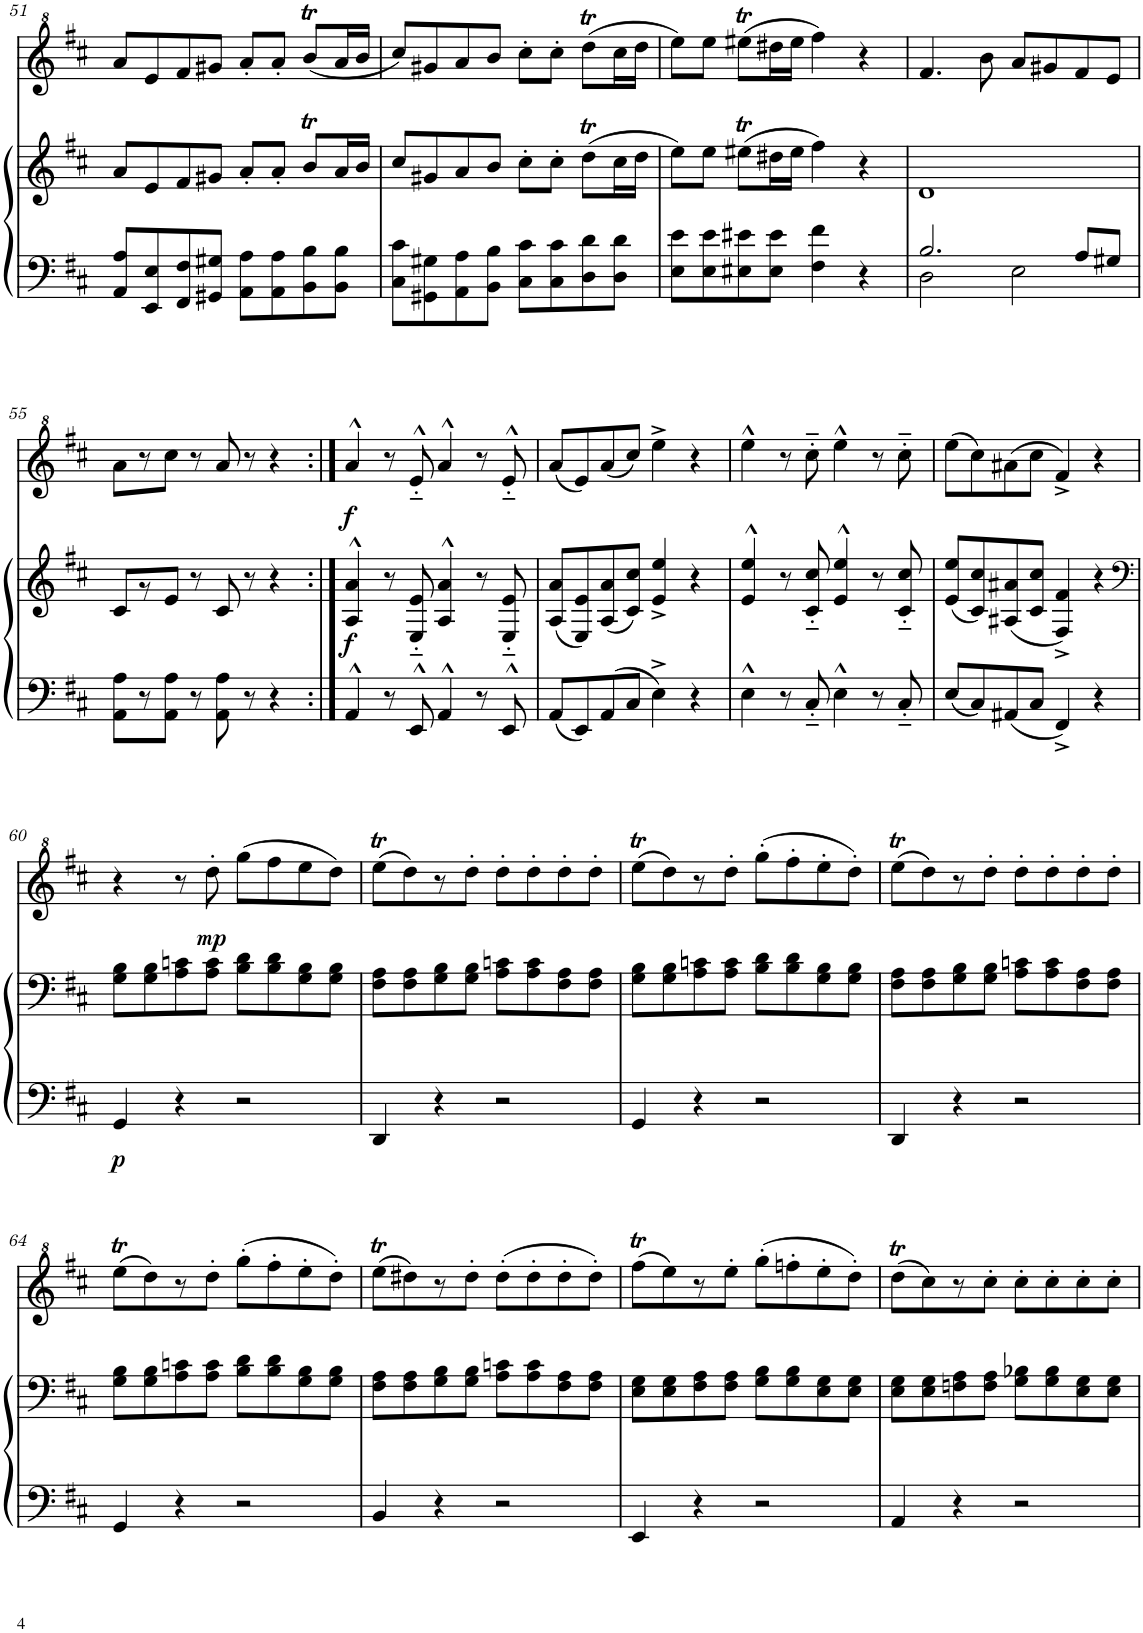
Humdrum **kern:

**kern	**kern	**dynam	**kern	**dynam
*part2	*part2	*part2	*part1	*part1
*staff3	*staff2	*staff2/3	*staff1	*staff1
*I"Piano	*	*	*I"Flauta	*
*I'Pno	*	*	*	*
!!LO:PB:g=z
*clefF4	*clefG2	*	*clefG^2	*
*k[f#c#]	*k[f#c#]	*	*k[f#c#]	*
*M4/4	*M4/4	*	*M4/4	*
=51	=51	=51	=51	=51
8AA/ 8A/L	8a/L	.	8aa/L	.
8EE/ 8E/	8e/	.	8ee/	.
8FF#/ 8F#/	8f#/	.	8ff#/	.
8GG#X/ 8G#X/J	8g#X/J	.	8gg#X/J	.
8AA\ 8A\L	8a'/L	.	8aa'/L	.
8AA\ 8A\	8a'/J	.	8aa'/J	.
8BB\ 8B\	8bT/L	.	(8bbT/L	.
8BB\ 8B\J	16a/L	.	16aa/L	.
.	16b/JJ	.	16bb/JJ	.
=52	=52	=52	=52	=52
8C#\ 8c#\L	8cc#/L	.	8ccc#/L)	.
8GG#X\ 8G#X\	8g#X/	.	8gg#X/	.
8AA\ 8A\	8a/	.	8aa/	.
8BB\ 8B\J	8b/J	.	8bb/J	.
8C#\ 8c#\L	8cc#'\L	.	8ccc#'\L	.
8C#\ 8c#\	8cc#'\J	.	8ccc#'\J	.
8D\ 8d\	(8ddT\L	.	(8dddT\L	.
8D\ 8d\J	16cc#\L	.	16ccc#\L	.
.	16dd\JJ	.	16ddd\JJ	.
=53	=53	=53	=53	=53
8E\ 8e\L	8ee\L)	.	8eee\L)	.
8E\ 8e\	8ee\J	.	8eee\J	.
8E#X\ 8e#X\	(8ee#Xt\L	.	(8eee#Xt\L	.
8E#\ 8e#\J	16dd#X\L	.	16ddd#X\L	.
.	16ee#\JJ	.	16eee#\JJ	.
4F#\ 4f#\	4ff#\)	.	4fff#\)	.
4r	4r	.	4r	.
=54	=54	=54	=54	=54
*^	*	*	*	*
2.B/	2D\	1d	.	4.ff#/	.
.	.	.	.	8bb\	.
.	2E\	.	.	8aa/L	.
.	.	.	.	8gg#X/	.
8A/L	.	.	.	8ff#/	.
8G#X/J	.	.	.	8ee/J	.
*v	*v	*	*	*	*
!!LO:LB:g=z
=55	=55	=55	=55	=55
8AA\ 8A\L	8c#/L	.	8aa\L	.
8r	8r	.	8r	.
8AA\ 8A\J	8e/J	.	8ccc#\J	.
8r	8r	.	8r	.
8AA\ 8A\	8c#/	.	8aa/	.
8r	8r	.	8r	.
4r	4r	.	4r	.
=56:|!	=56:|!	=56:|!	=56:|!	=56:|!
!	!	!LO:DY:b	!	!LO:DY:b
4AA^^/	4A/^^ 4a/^^	f	4aa^^/	f
8r	8r	.	8r	.
8EE^^/	8E/'~ 8e/'~	.	8ee'~^^/	.
4AA^^/	4A/^^ 4a/^^	.	4aa^^/	.
8r	8r	.	8r	.
8EE^^/	8E/'~ 8e/'~	.	8ee'~^^/	.
=57	=57	=57	=57	=57
8AA/L	(8A/ 8a/L	.	(8aa/L	.
8EE/	8E/ 8e/)	.	8ee/)	.
8AA/	(8A/ 8a/	.	(8aa/	.
8C#/J	8c#/ 8cc#/J)	.	8ccc#/J)	.
4E^\	4e/^ 4ee/^	.	4eee^\	.
4r	4r	.	4r	.
=58	=58	=58	=58	=58
4E^^\	4e/^^ 4ee/^^	.	4eee^^\	.
8r	8r	.	8r	.
8C#'~/	8c#/'~ 8cc#/'~	.	8ccc#'~\	.
4E^^\	4e/^^ 4ee/^^	.	4eee^^\	.
8r	8r	.	8r	.
8C#'~/	8c#/'~ 8cc#/'~	.	8ccc#'~\	.
=59	=59	=59	=59	=59
8E/L	(8e/ 8ee/L	.	(8eee\L	.
8C#/	8c#/ 8cc#/)	.	8ccc#\)	.
8AA#X/	(8A#X/ 8a#X/	.	(8aa#X\	.
8C#/J	8c#/ 8cc#/J	.	8ccc#\J	.
4FF#^/	4F#/^ 4f#/^)	.	4ff#^/)	.
4r	4r	.	4r	.
!!LO:LB:g=z
=60	=60	=60	=60	=60
*	*clefF4	*	*	*
!	!	!LO:DY:b=2	!	!
4GG/	8G\ 8B\L	p	4r	.
.	8G\ 8B\	.	.	.
4r	8A\ 8cn\	.	8r	.
!	!	!	!	!LO:DY:b
.	8A\ 8c\J	.	8ddd'\	mp
2r	8B\ 8d\L	.	(8ggg\L	.
.	8B\ 8d\	.	8fff#\	.
.	8G\ 8B\	.	8eee\	.
.	8G\ 8B\J	.	8ddd\J)	.
=61	=61	=61	=61	=61
4DD/	8F#\ 8A\L	.	(8eeeT\L	.
.	8F#\ 8A\	.	8ddd\)	.
4r	8G\ 8B\	.	8r	.
.	8G\ 8B\J	.	8ddd'\J	.
2r	8A\ 8cn\L	.	8ddd'\L	.
.	8A\ 8c\	.	8ddd'\	.
.	8F#\ 8A\	.	8ddd'\	.
.	8F#\ 8A\J	.	8ddd'\J	.
=62	=62	=62	=62	=62
4GG/	8G\ 8B\L	.	(8eeeT\L	.
.	8G\ 8B\	.	8ddd\)	.
4r	8A\ 8cn\	.	8r	.
.	8A\ 8c\J	.	8ddd'\J	.
2r	8B\ 8d\L	.	(8ggg'\L	.
.	8B\ 8d\	.	8fff#'\	.
.	8G\ 8B\	.	8eee'\	.
.	8G\ 8B\J	.	8ddd'\J)	.
=63	=63	=63	=63	=63
4DD/	8F#\ 8A\L	.	(8eeeT\L	.
.	8F#\ 8A\	.	8ddd\)	.
4r	8G\ 8B\	.	8r	.
.	8G\ 8B\J	.	8ddd'\J	.
2r	8A\ 8cn\L	.	8ddd'\L	.
.	8A\ 8c\	.	8ddd'\	.
.	8F#\ 8A\	.	8ddd'\	.
.	8F#\ 8A\J	.	8ddd'\J	.
!!LO:LB:g=z
=64	=64	=64	=64	=64
4GG/	8G\ 8B\L	.	(8eeeT\L	.
.	8G\ 8B\	.	8ddd\)	.
4r	8A\ 8cn\	.	8r	.
.	8A\ 8c\J	.	8ddd'\J	.
2r	8B\ 8d\L	.	(8ggg'\L	.
.	8B\ 8d\	.	8fff#'\	.
.	8G\ 8B\	.	8eee'\	.
.	8G\ 8B\J	.	8ddd'\J)	.
=65	=65	=65	=65	=65
4BB/	8F#\ 8A\L	.	(8eeeT\L	.
.	8F#\ 8A\	.	8ddd#X\)	.
4r	8G\ 8B\	.	8r	.
.	8G\ 8B\J	.	8ddd#'\J	.
2r	8A\ 8cn\L	.	(8ddd#'\L	.
.	8A\ 8c\	.	8ddd#'\	.
.	8F#\ 8A\	.	8ddd#'\	.
.	8F#\ 8A\J	.	8ddd#'\J)	.
=66	=66	=66	=66	=66
4EE/	8E\ 8G\L	.	(8fff#t\L	.
.	8E\ 8G\	.	8eee\)	.
4r	8F#\ 8A\	.	8r	.
.	8F#\ 8A\J	.	8eee'\J	.
2r	8G\ 8B\L	.	(8ggg'\L	.
.	8G\ 8B\	.	8fffn'\	.
.	8E\ 8G\	.	8eee'\	.
.	8E\ 8G\J	.	8ddd'\J)	.
=67	=67	=67	=67	=67
4AA/	8E\ 8G\L	.	(8dddT\L	.
.	8E\ 8G\	.	8ccc#\)	.
4r	8Fn\ 8A\	.	8r	.
.	8F\ 8A\J	.	8ccc#'\J	.
2r	8G\ 8B-X\L	.	8ccc#'\L	.
.	8G\ 8B-\	.	8ccc#'\	.
.	8E\ 8G\	.	8ccc#'\	.
.	8E\ 8G\J	.	8ccc#'\J	.
=	=	=	=	=
*-	*-	*-	*-	*-
